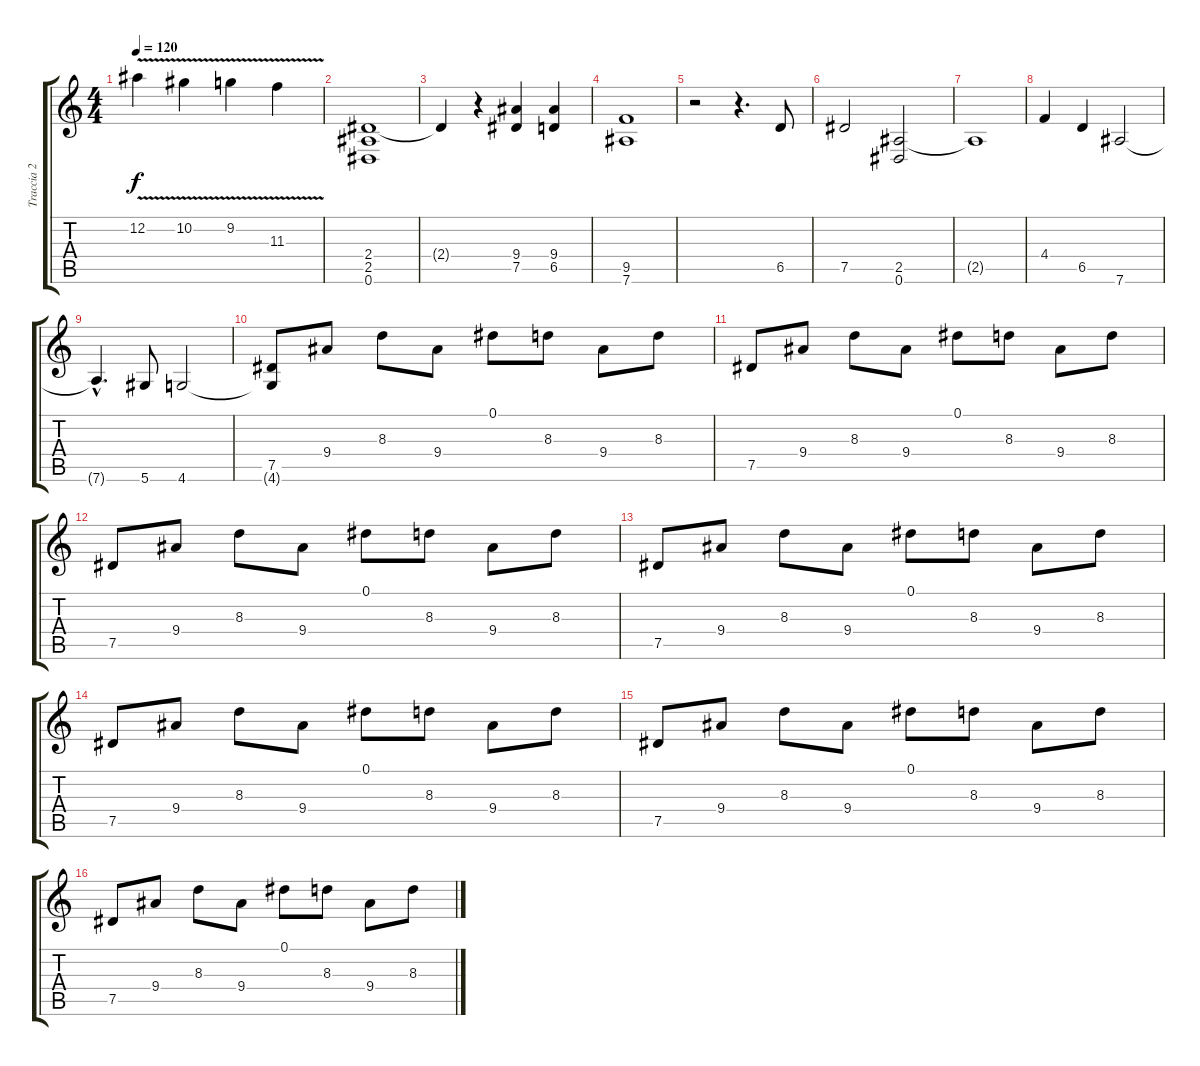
\track ("Traccia 2" "Traccia 2") {instrument acousticguitarsteel}
\staff {score tabs}
\tuning (Eb4 Bb3 Gb3 Db3 Ab2 Eb2) {hide}
\ts (4 4)
\tempo 120
\clef g2
\ks c
12.2{v}.4{dy f} 10.2{v}.4 9.2{v}.4 11.3{v}.4 |
(2.4 2.5 0.6).1 |
2.4{t}.4 r.4 (9.4 7.5).4 (9.4 6.5).4 |
(9.5 7.6).1 |
r.2 r.4{d} 6.5.8 |
7.5.2 (2.5 0.6).2 |
2.5{t}.1 |
4.4.4 6.5.4 7.6.2 |
7.6{hac t}.4{d} 5.6.8 4.6.2 |
(7.5 4.6{t}).8 9.4.8 8.3.8 9.4.8 0.1.8 8.3.8 9.4.8 8.3.8 |
7.5.8 9.4.8 8.3.8 9.4.8 0.1.8 8.3.8 9.4.8 8.3.8 |
7.5.8 9.4.8 8.3.8 9.4.8 0.1.8 8.3.8 9.4.8 8.3.8 |
7.5.8 9.4.8 8.3.8 9.4.8 0.1.8 8.3.8 9.4.8 8.3.8 |
7.5.8 9.4.8 8.3.8 9.4.8 0.1.8 8.3.8 9.4.8 8.3.8 |
7.5.8 9.4.8 8.3.8 9.4.8 0.1.8 8.3.8 9.4.8 8.3.8 |
7.5.8 9.4.8 8.3.8 9.4.8 0.1.8 8.3.8 9.4.8 8.3.8
